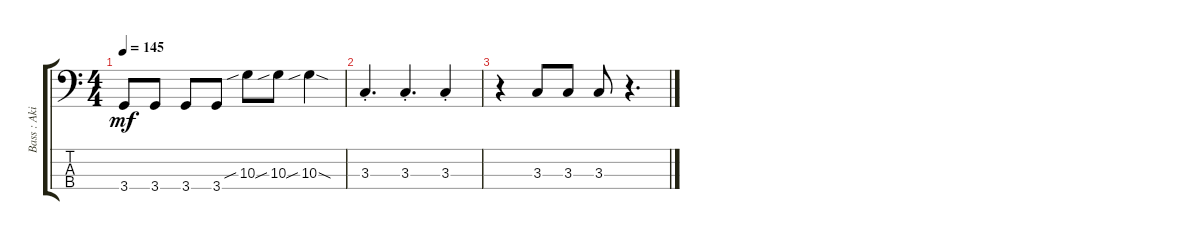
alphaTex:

\track ("Bass : Akiyama Mio" "Bass : Aki") {instrument electricbasspick}
\staff {score tabs}
\tuning (G2 D2 A1 E1) {hide}
\ts (4 4)
\tempo 145
\clef f4
\ks c
3.4.8{dy mf} 3.4.8 3.4.8 3.4.8 10.3{sib}.8 10.3{sib}.8 10.3{sib sod}.4 |
3.3{st}.4{d} 3.3{st}.4{d} 3.3{st}.4 |
r.4 3.3.8 3.3.8 3.3.8 r.4{d}
